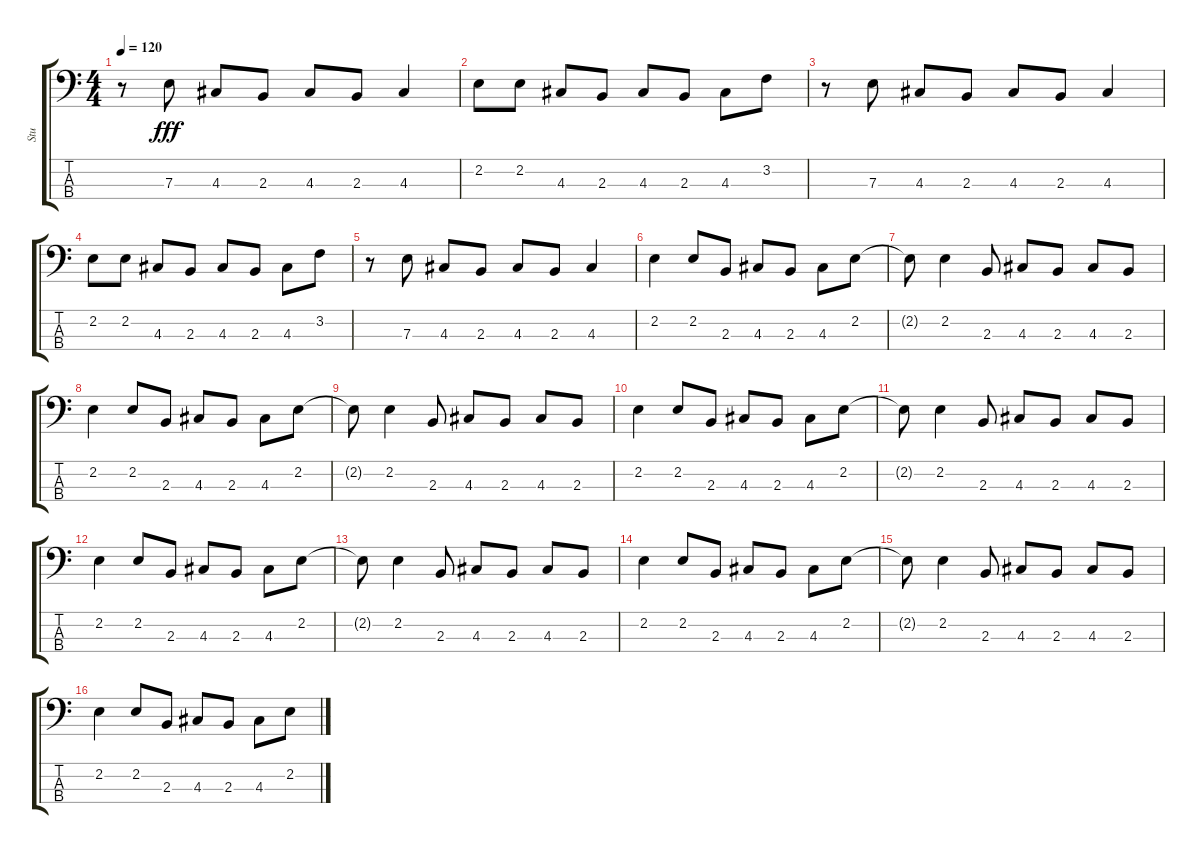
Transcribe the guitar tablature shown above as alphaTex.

\track ("Stu" "Stu") {instrument electricbassfinger}
\staff {score tabs}
\tuning (G2 D2 A1 E1) {hide}
\ts (4 4)
\tempo 120
\clef f4
\ks c
r.8{dy fff} 7.3.8 4.3.8 2.3.8 4.3.8 2.3.8 4.3.4 |
2.2.8 2.2.8 4.3.8 2.3.8 4.3.8 2.3.8 4.3.8 3.2.8 |
r.8 7.3.8 4.3.8 2.3.8 4.3.8 2.3.8 4.3.4 |
2.2.8 2.2.8 4.3.8 2.3.8 4.3.8 2.3.8 4.3.8 3.2.8 |
r.8 7.3.8 4.3.8 2.3.8 4.3.8 2.3.8 4.3.4 |
2.2.4 2.2.8 2.3.8 4.3.8 2.3.8 4.3.8 2.2.8 |
2.2{t}.8 2.2.4 2.3.8 4.3.8 2.3.8 4.3.8 2.3.8 |
2.2.4 2.2.8 2.3.8 4.3.8 2.3.8 4.3.8 2.2.8 |
2.2{t}.8 2.2.4 2.3.8 4.3.8 2.3.8 4.3.8 2.3.8 |
2.2.4 2.2.8 2.3.8 4.3.8 2.3.8 4.3.8 2.2.8 |
2.2{t}.8 2.2.4 2.3.8 4.3.8 2.3.8 4.3.8 2.3.8 |
2.2.4 2.2.8 2.3.8 4.3.8 2.3.8 4.3.8 2.2.8 |
2.2{t}.8 2.2.4 2.3.8 4.3.8 2.3.8 4.3.8 2.3.8 |
2.2.4 2.2.8 2.3.8 4.3.8 2.3.8 4.3.8 2.2.8 |
2.2{t}.8 2.2.4 2.3.8 4.3.8 2.3.8 4.3.8 2.3.8 |
2.2.4 2.2.8 2.3.8 4.3.8 2.3.8 4.3.8 2.2.8
